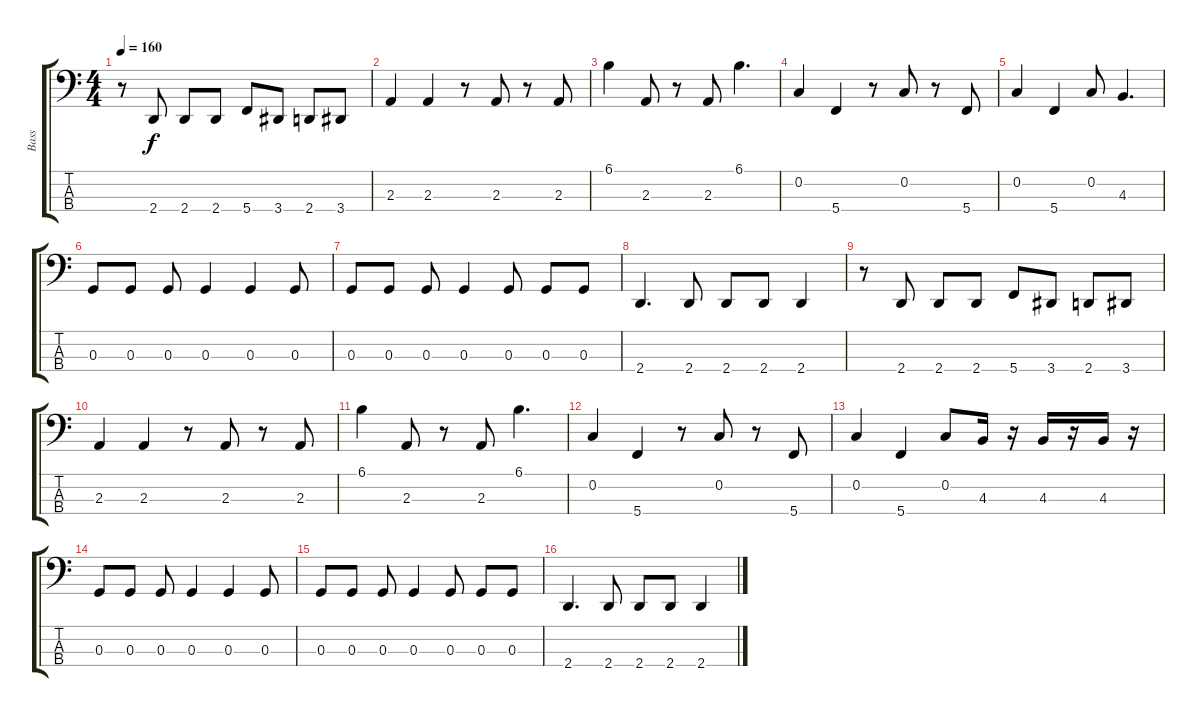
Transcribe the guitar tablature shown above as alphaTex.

\track ("Bass" "Bass") {instrument electricbassfinger}
\staff {score tabs}
\tuning (F2 C2 G1 C1) {hide}
\ts (4 4)
\tempo 160
\clef f4
\ks c
r.8{dy f} 2.4.8 2.4.8 2.4.8 5.4.8 3.4.8 2.4.8 3.4.8 |
2.3.4 2.3.4 r.8 2.3.8 r.8 2.3.8 |
6.1.4 2.3.8 r.8 2.3.8 6.1.4{d} |
0.2.4 5.4.4 r.8 0.2.8 r.8 5.4.8 |
0.2.4 5.4.4 0.2.8 4.3.4{d} |
0.3.8 0.3.8 0.3.8 0.3.4 0.3.4 0.3.8 |
0.3.8 0.3.8 0.3.8 0.3.4 0.3.8 0.3.8 0.3.8 |
2.4.4{d} 2.4.8 2.4.8 2.4.8 2.4.4 |
r.8 2.4.8 2.4.8 2.4.8 5.4.8 3.4.8 2.4.8 3.4.8 |
2.3.4 2.3.4 r.8 2.3.8 r.8 2.3.8 |
6.1.4 2.3.8 r.8 2.3.8 6.1.4{d} |
0.2.4 5.4.4 r.8 0.2.8 r.8 5.4.8 |
0.2.4 5.4.4 0.2.8 4.3.16 r.16 4.3.16 r.16 4.3.16 r.16 |
0.3.8 0.3.8 0.3.8 0.3.4 0.3.4 0.3.8 |
0.3.8 0.3.8 0.3.8 0.3.4 0.3.8 0.3.8 0.3.8 |
2.4.4{d} 2.4.8 2.4.8 2.4.8 2.4.4
